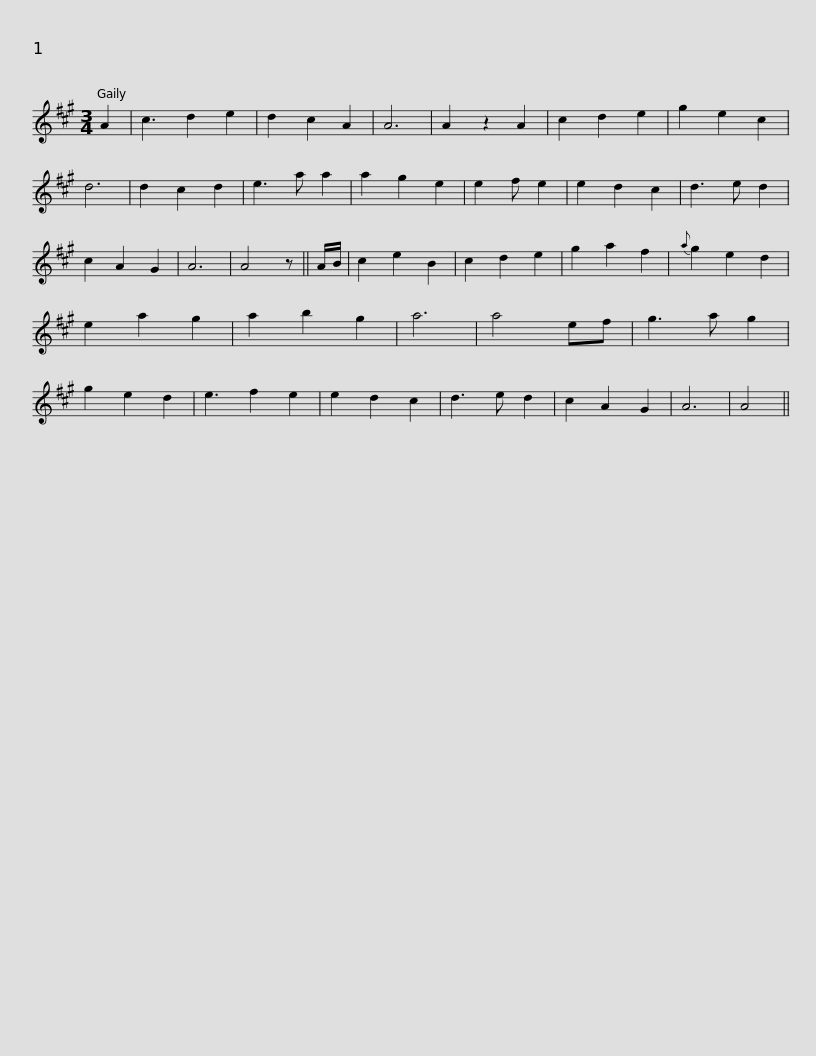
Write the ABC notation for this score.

X:1
L:1/8
M:3/4
I:linebreak $
K:A
V:1 treble
V:1
 A2 | c3 d2 e2 | d2 c2 A2 | A6 | A2 z2 A2 | %5
 c2 d2 e2 | g2 e2 c2 | d6 | d2 c2 d2 | e3 a a2 | %10
 a2 g2 e2 | e2 f e2 | e2 d2 c2 |$ d3 e d2 | c2 A2 G2 | %15
 A6 | A4 z || A/B/ | c2 e2 B2 | c2 d2 e2 | %20
 g2 a2 f2 |{a} g2 e2 d2 | e2 a2 g2 | a2 b2 g2 | a6 | %25
 a4 ef |$ g3 a g2 | g2 e2 d2 | e3 f2 e2 | e2 d2 c2 | %30
 d3 e d2 | c2 A2 G2 | A6 | A4 || %34
